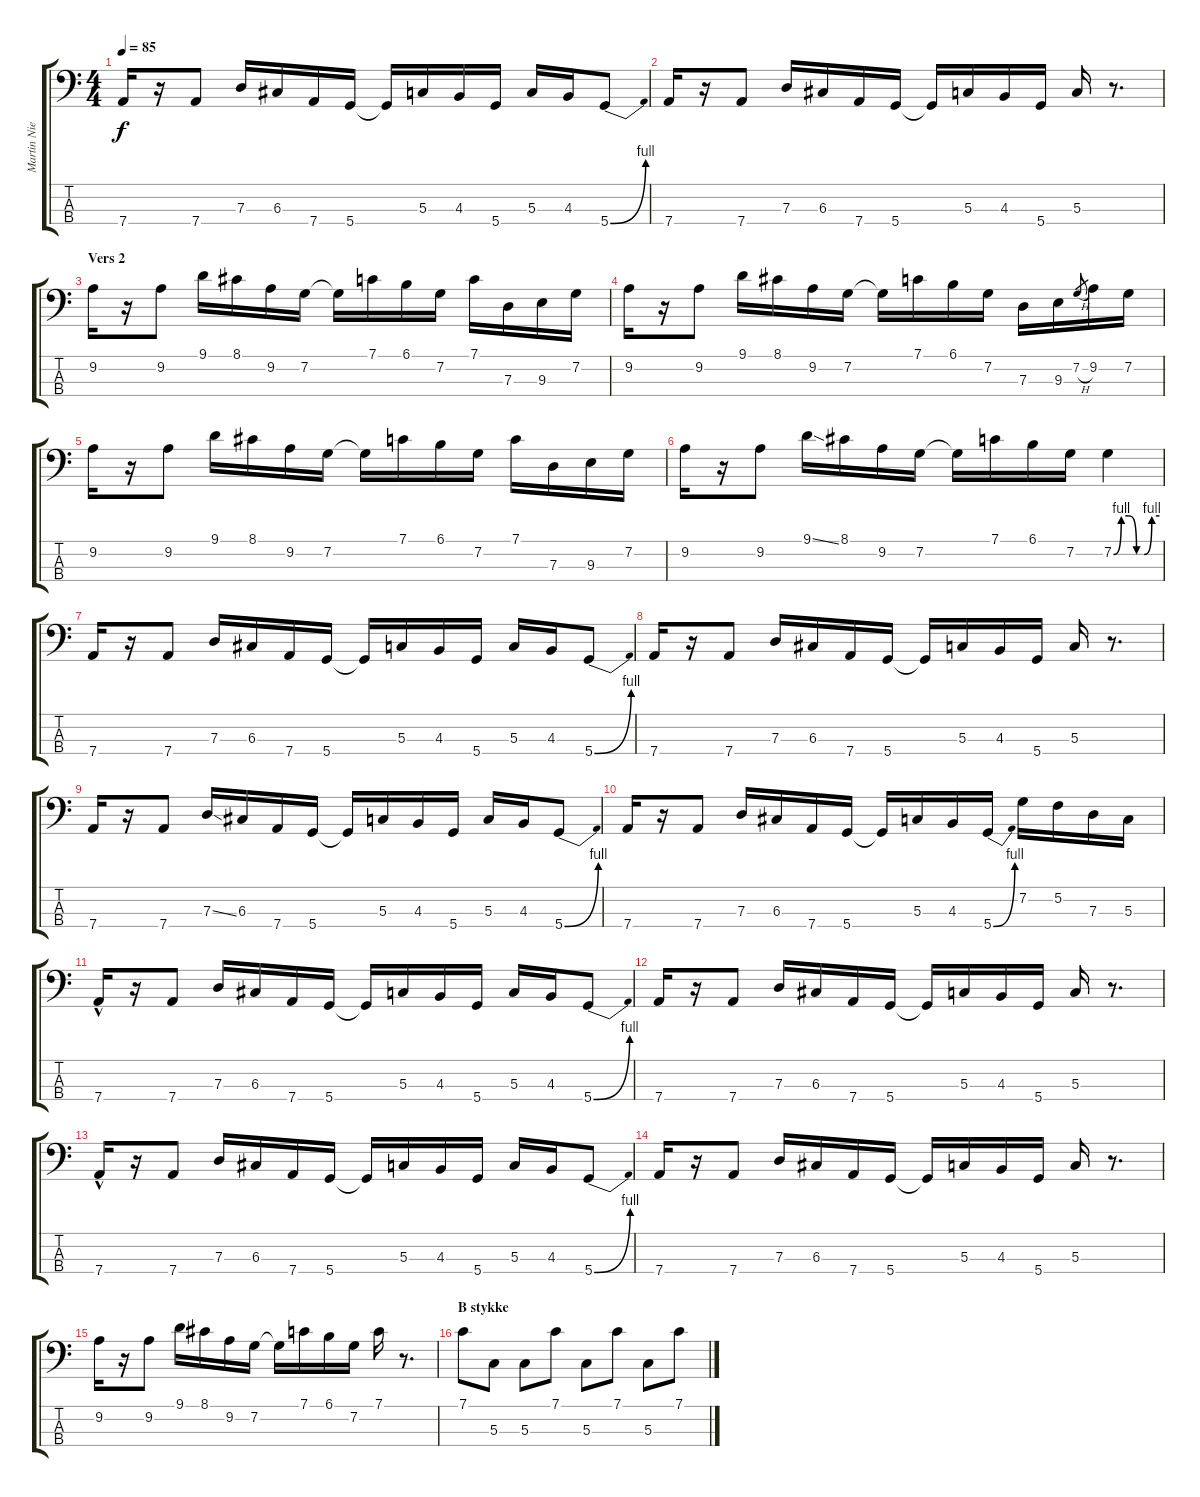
\track ("Martin Nielsen (Bass)" "Martin Nie") {instrument electricbassfinger}
\staff {score tabs}
\tuning (F2 C2 G1 D1) {hide}
\ts (4 4)
\tempo 85
\clef f4
\ks c
7.4.16{dy f} r.16 7.4.8 7.3.16 6.3.16 7.4.16 5.4.16 5.4{t}.16 5.3.16 4.3.16 5.4.16 5.3.16 4.3.16 5.4{be (bend 0 0 60 4)}.8 |
7.4.16 r.16 7.4.8 7.3.16 6.3.16 7.4.16 5.4.16 5.4{t}.16 5.3.16 4.3.16 5.4.16 5.3.16 r.8{d} |
\section ("" "Vers 2")
9.2.16 r.16 9.2.8 9.1.16 8.1.16 9.2.16 7.2.16 7.2{t}.16 7.1.16 6.1.16 7.2.16 7.1.16 7.3.16 9.3.16 7.2.16 |
9.2.16 r.16 9.2.8 9.1.16 8.1.16 9.2.16 7.2.16 7.2{t}.16 7.1.16 6.1.16 7.2.16 7.3.16 9.3.16 7.2{h}.8{gr} 9.2.16 7.2.16 |
9.2.16 r.16 9.2.8 9.1.16 8.1.16 9.2.16 7.2.16 7.2{t}.16 7.1.16 6.1.16 7.2.16 7.1.16 7.3.16 9.3.16 7.2.16 |
9.2.16 r.16 9.2.8 9.1{ss}.16 8.1.16 9.2.16 7.2.16 7.2{t}.16 7.1.16 6.1.16 7.2.16 7.2{be (custom 0 0 10 4 20 4 30 0 40 0 50 4 60 4)}.4 |
7.4.16 r.16 7.4.8 7.3.16 6.3.16 7.4.16 5.4.16 5.4{t}.16 5.3.16 4.3.16 5.4.16 5.3.16 4.3.16 5.4{be (bend 0 0 60 4)}.8 |
7.4.16 r.16 7.4.8 7.3.16 6.3.16 7.4.16 5.4.16 5.4{t}.16 5.3.16 4.3.16 5.4.16 5.3.16 r.8{d} |
7.4.16 r.16 7.4.8 7.3{ss}.16 6.3.16 7.4.16 5.4.16 5.4{t}.16 5.3.16 4.3.16 5.4.16 5.3.16 4.3.16 5.4{be (bend 0 0 60 4)}.8 |
7.4.16 r.16 7.4.8 7.3.16 6.3.16 7.4.16 5.4.16 5.4{t}.16 5.3.16 4.3.16 5.4{be (bend 0 0 60 4)}.16 7.2.16 5.2.16 7.3.16 5.3.16 |
7.4{hac}.16 r.16 7.4.8 7.3.16 6.3.16 7.4.16 5.4.16 5.4{t}.16 5.3.16 4.3.16 5.4.16 5.3.16 4.3.16 5.4{be (bend 0 0 60 4)}.8 |
7.4.16 r.16 7.4.8 7.3.16 6.3.16 7.4.16 5.4.16 5.4{t}.16 5.3.16 4.3.16 5.4.16 5.3.16 r.8{d} |
7.4{hac}.16 r.16 7.4.8 7.3.16 6.3.16 7.4.16 5.4.16 5.4{t}.16 5.3.16 4.3.16 5.4.16 5.3.16 4.3.16 5.4{be (bend 0 0 60 4)}.8 |
7.4.16 r.16 7.4.8 7.3.16 6.3.16 7.4.16 5.4.16 5.4{t}.16 5.3.16 4.3.16 5.4.16 5.3.16 r.8{d} |
9.2.16 r.16 9.2.8 9.1.16 8.1.16 9.2.16 7.2.16 7.2{t}.16 7.1.16 6.1.16 7.2.16 7.1.16 r.8{d} |
\section ("" "B stykke")
7.1.8 5.3.8 5.3.8 7.1.8 5.3.8 7.1.8 5.3.8 7.1.8
